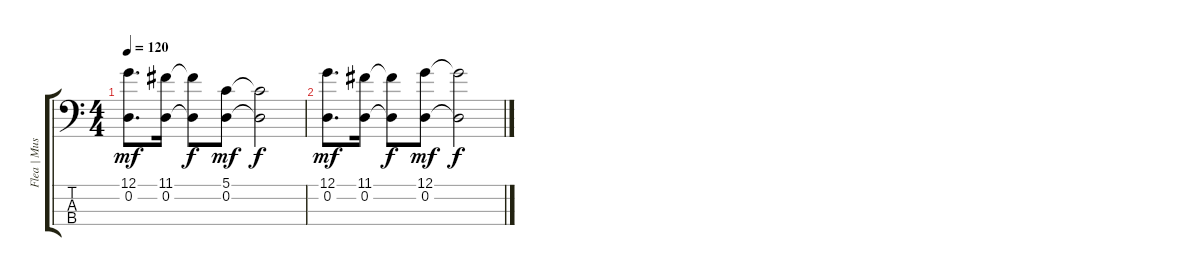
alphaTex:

\track ("Flea | Music Man Stingray | Bass" "Flea | Mus") {instrument electricbassfinger}
\staff {score tabs}
\tuning (G2 D2 A1 E1) {hide}
\ts (4 4)
\tempo 120
\clef f4
\ks c
(12.1 0.2).8{d dy mf} (11.1 0.2).16 (11.1{t} 0.2{t}).8{dy f} (5.1 0.2).8{dy mf} (5.1{t} 0.2{t}).2{dy f} |
(12.1 0.2).8{d dy mf} (11.1 0.2).16 (11.1{t} 0.2{t}).8{dy f} (12.1 0.2).8{dy mf} (12.1{t} 0.2{t}).2{dy f}
